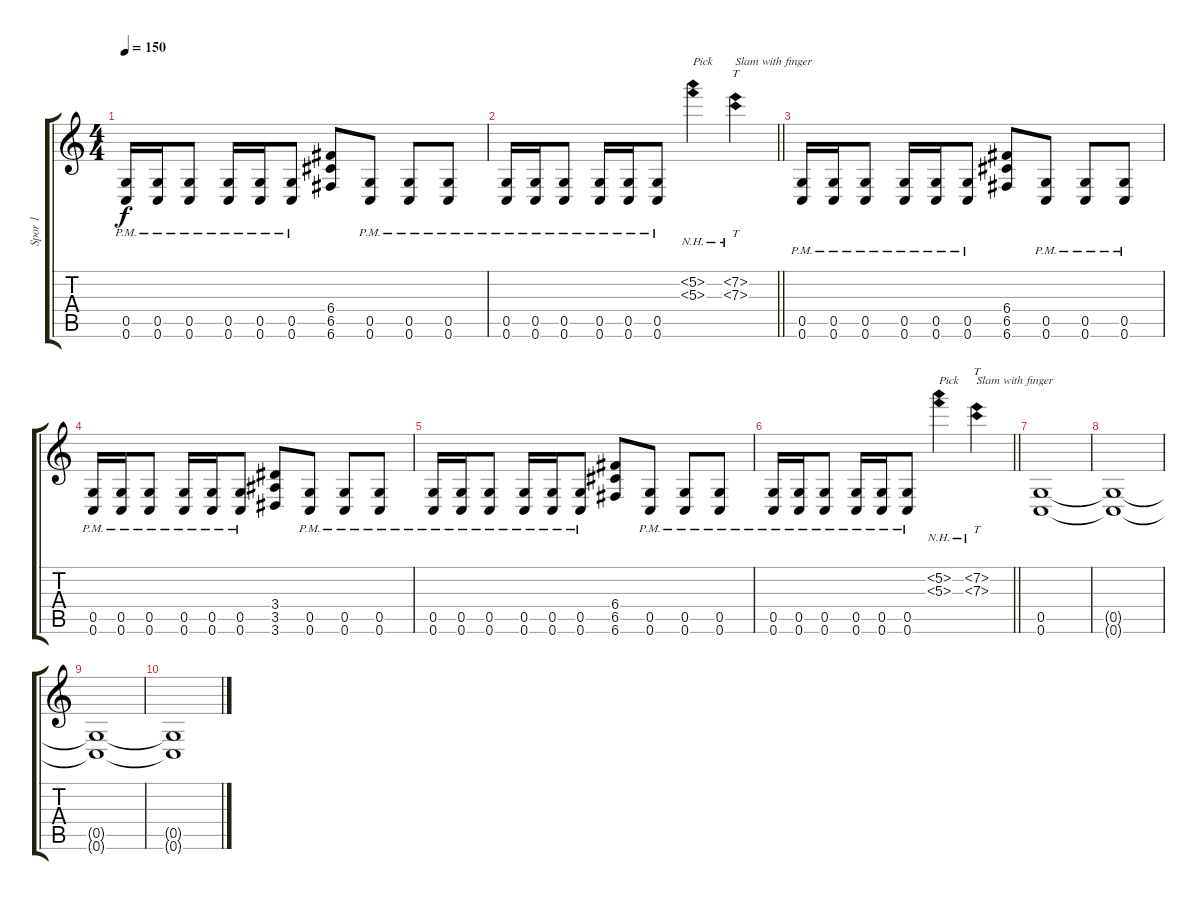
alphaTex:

\track ("Spor 1" "Spor 1") {instrument distortionguitar}
\staff {score tabs}
\tuning (D4 A3 F3 C3 G2 C2) {hide}
\ts (4 4)
\tempo 150
\clef g2
\ks c
(0.5{pm} 0.6{pm}).16{dy f} (0.5{pm} 0.6{pm}).16 (0.5{pm} 0.6{pm}).8 (0.5{pm} 0.6{pm}).16 (0.5{pm} 0.6{pm}).16 (0.5{pm} 0.6{pm}).8 (6.4 6.5 6.6).8 (0.5{pm} 0.6{pm}).8 (0.5{pm} 0.6{pm}).8 (0.5{pm} 0.6{pm}).8 |
\barLineRight lightlight
(0.5{pm} 0.6{pm}).16 (0.5{pm} 0.6{pm}).16 (0.5{pm} 0.6{pm}).8 (0.5{pm} 0.6{pm}).16 (0.5{pm} 0.6{pm}).16 (0.5{pm} 0.6{pm}).8 (5.2{nh} 5.3{nh}).4{txt "Pick"} (7.2{nh} 7.3{nh}).4{tt txt "Slam with finger"} |
(0.5{pm} 0.6{pm}).16 (0.5{pm} 0.6{pm}).16 (0.5{pm} 0.6{pm}).8 (0.5{pm} 0.6{pm}).16 (0.5{pm} 0.6{pm}).16 (0.5{pm} 0.6{pm}).8 (6.4 6.5 6.6).8 (0.5{pm} 0.6{pm}).8 (0.5{pm} 0.6{pm}).8 (0.5{pm} 0.6{pm}).8 |
(0.5{pm} 0.6{pm}).16 (0.5{pm} 0.6{pm}).16 (0.5{pm} 0.6{pm}).8 (0.5{pm} 0.6{pm}).16 (0.5{pm} 0.6{pm}).16 (0.5{pm} 0.6{pm}).8 (3.4 3.5 3.6).8 (0.5{pm} 0.6{pm}).8 (0.5{pm} 0.6{pm}).8 (0.5{pm} 0.6{pm}).8 |
(0.5{pm} 0.6{pm}).16 (0.5{pm} 0.6{pm}).16 (0.5{pm} 0.6{pm}).8 (0.5{pm} 0.6{pm}).16 (0.5{pm} 0.6{pm}).16 (0.5{pm} 0.6{pm}).8 (6.4 6.5 6.6).8 (0.5{pm} 0.6{pm}).8 (0.5{pm} 0.6{pm}).8 (0.5{pm} 0.6{pm}).8 |
\barLineRight lightlight
(0.5{pm} 0.6{pm}).16 (0.5{pm} 0.6{pm}).16 (0.5{pm} 0.6{pm}).8 (0.5{pm} 0.6{pm}).16 (0.5{pm} 0.6{pm}).16 (0.5{pm} 0.6{pm}).8 (5.2{nh} 5.3{nh}).4{txt "Pick"} (7.2{nh} 7.3{nh}).4{tt txt "Slam with finger"} |
\section ("" "")
(0.5 0.6).1 |
(0.5{t} 0.6{t}).1 |
(0.5{t} 0.6{t}).1 |
(0.5{t} 0.6{t}).1
